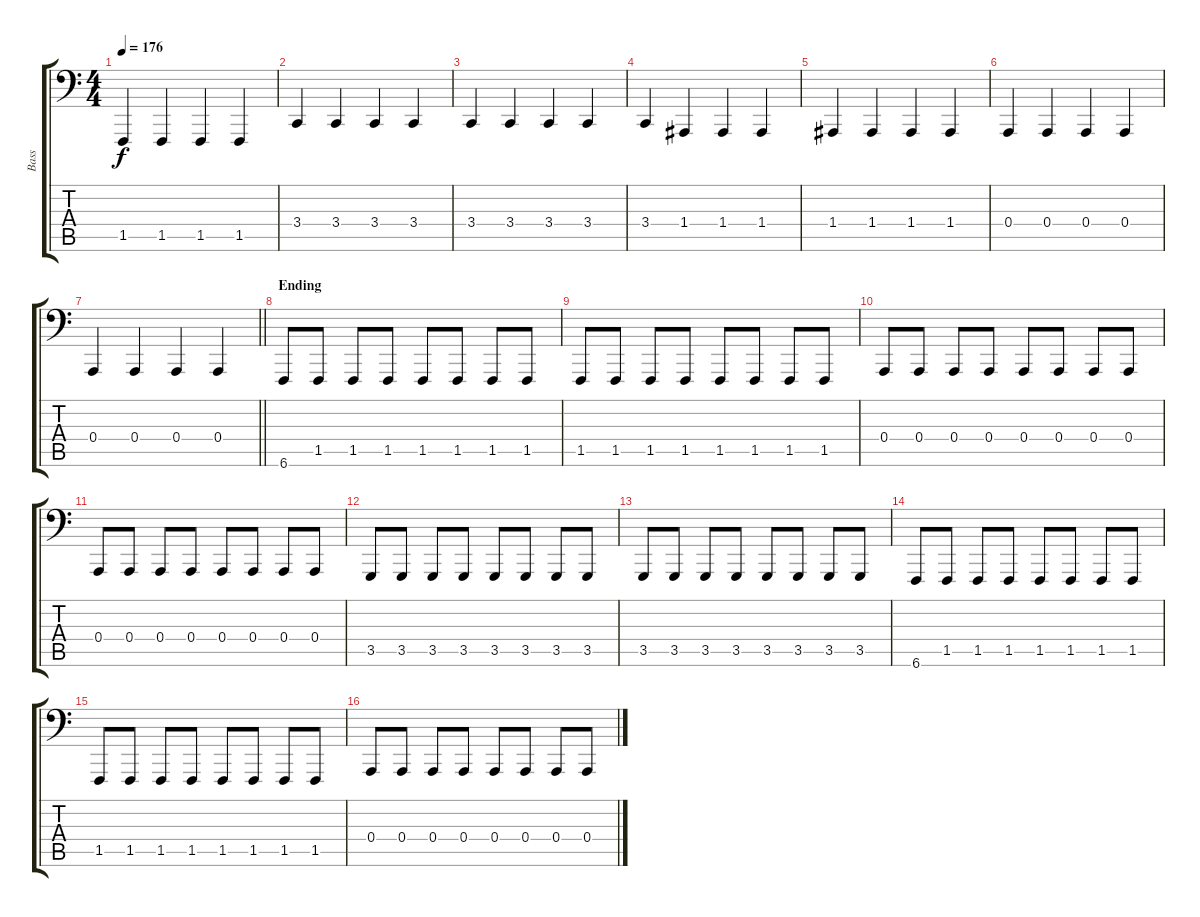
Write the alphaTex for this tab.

\track ("Bass" "Bass") {instrument pad3polysynth}
\staff {score tabs}
\tuning (C3 G2 D2 A1 E1 B0) {hide}
\ts (4 4)
\tempo 176
\clef f4
\ks c
1.5.4{dy f} 1.5.4 1.5.4 1.5.4 |
3.4.4 3.4.4 3.4.4 3.4.4 |
3.4.4 3.4.4 3.4.4 3.4.4 |
3.4.4 1.4.4 1.4.4 1.4.4 |
1.4.4 1.4.4 1.4.4 1.4.4 |
0.4.4 0.4.4 0.4.4 0.4.4 |
\barLineRight lightlight
0.4.4 0.4.4 0.4.4 0.4.4 |
\section ("" "Ending")
6.6.8 1.5.8 1.5.8 1.5.8 1.5.8 1.5.8 1.5.8 1.5.8 |
1.5.8 1.5.8 1.5.8 1.5.8 1.5.8 1.5.8 1.5.8 1.5.8 |
0.4.8 0.4.8 0.4.8 0.4.8 0.4.8 0.4.8 0.4.8 0.4.8 |
0.4.8 0.4.8 0.4.8 0.4.8 0.4.8 0.4.8 0.4.8 0.4.8 |
3.5.8 3.5.8 3.5.8 3.5.8 3.5.8 3.5.8 3.5.8 3.5.8 |
3.5.8 3.5.8 3.5.8 3.5.8 3.5.8 3.5.8 3.5.8 3.5.8 |
6.6.8 1.5.8 1.5.8 1.5.8 1.5.8 1.5.8 1.5.8 1.5.8 |
1.5.8 1.5.8 1.5.8 1.5.8 1.5.8 1.5.8 1.5.8 1.5.8 |
0.4.8 0.4.8 0.4.8 0.4.8 0.4.8 0.4.8 0.4.8 0.4.8
